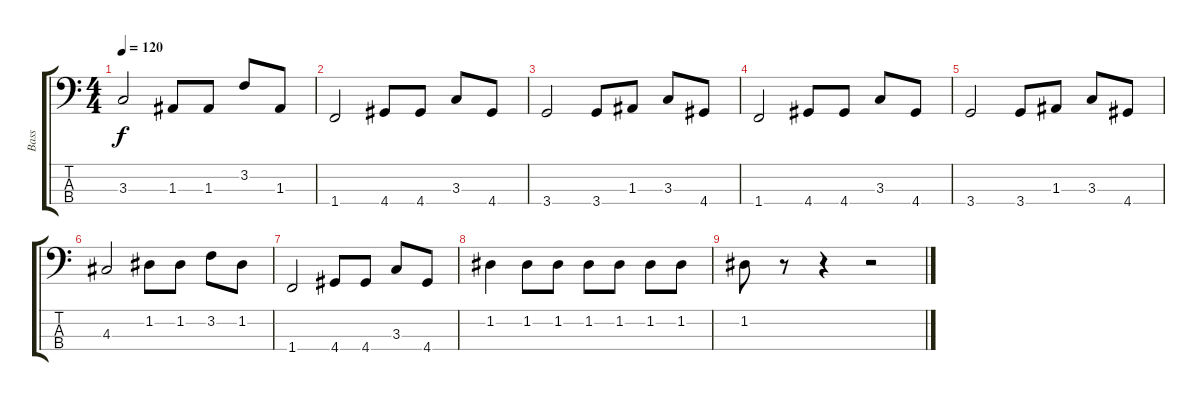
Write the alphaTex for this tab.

\track ("Bass" "Bass") {instrument electricbasspick}
\staff {score tabs}
\tuning (G2 D2 A1 E1) {hide}
\ts (4 4)
\tempo 120
\clef f4
\ks c
3.3.2{dy f} 1.3.8 1.3.8 3.2.8 1.3.8 |
1.4.2 4.4.8 4.4.8 3.3.8 4.4.8 |
3.4.2 3.4.8 1.3.8 3.3.8 4.4.8 |
1.4.2 4.4.8 4.4.8 3.3.8 4.4.8 |
3.4.2 3.4.8 1.3.8 3.3.8 4.4.8 |
4.3.2 1.2.8 1.2.8 3.2.8 1.2.8 |
1.4.2 4.4.8 4.4.8 3.3.8 4.4.8 |
1.2.4 1.2.8 1.2.8 1.2.8 1.2.8 1.2.8 1.2.8 |
1.2.8 r.8 r.4 r.2
